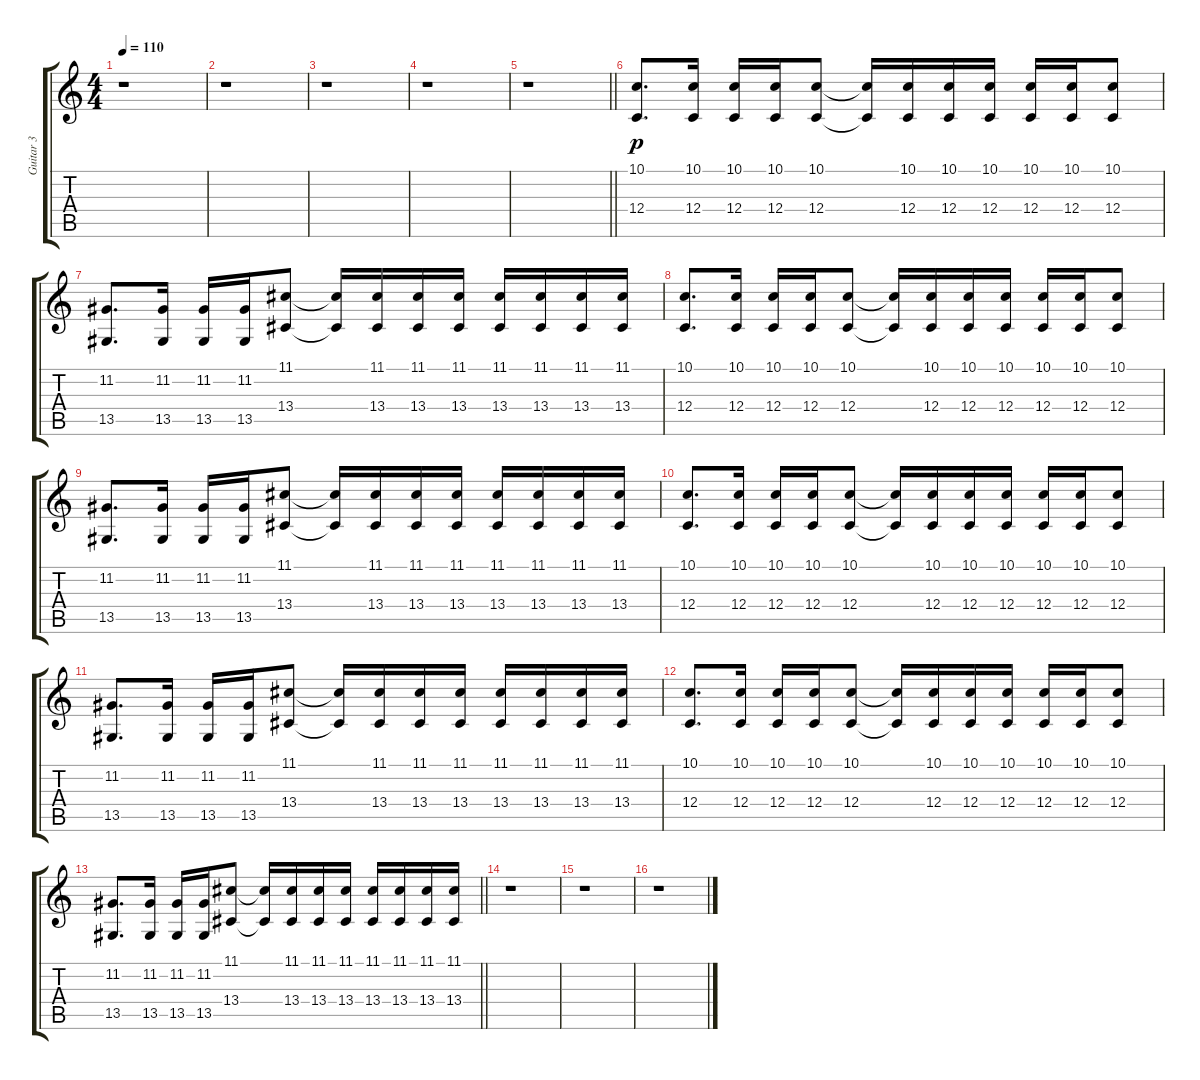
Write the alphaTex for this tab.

\track ("Guitar 3" "Guitar 3") {instrument lead2sawtooth}
\staff {score tabs}
\tuning (D4 A3 F3 C3 G2 D2) {hide}
\ts (4 4)
\tempo 110
\clef g2
\ks c
r.1{dy fff} |
r.1 |
r.1 |
r.1 |
\barLineRight lightlight
r.1 |
(10.1 12.4).8{d dy p} (10.1 12.4).16 (10.1 12.4).16 (10.1 12.4).16 (10.1 12.4).8 (10.1{t} 12.4{t}).16 (10.1 12.4).16 (10.1 12.4).16 (10.1 12.4).16 (10.1 12.4).16 (10.1 12.4).16 (10.1 12.4).8 |
(11.2 13.5).8{d} (11.2 13.5).16 (11.2 13.5).16 (11.2 13.5).16 (11.1 13.4).8 (11.1{t} 13.4{t}).16 (11.1 13.4).16 (11.1 13.4).16 (11.1 13.4).16 (11.1 13.4).16 (11.1 13.4).16 (11.1 13.4).16 (11.1 13.4).16 |
(10.1 12.4).8{d} (10.1 12.4).16 (10.1 12.4).16 (10.1 12.4).16 (10.1 12.4).8 (10.1{t} 12.4{t}).16 (10.1 12.4).16 (10.1 12.4).16 (10.1 12.4).16 (10.1 12.4).16 (10.1 12.4).16 (10.1 12.4).8 |
(11.2 13.5).8{d} (11.2 13.5).16 (11.2 13.5).16 (11.2 13.5).16 (11.1 13.4).8 (11.1{t} 13.4{t}).16 (11.1 13.4).16 (11.1 13.4).16 (11.1 13.4).16 (11.1 13.4).16 (11.1 13.4).16 (11.1 13.4).16 (11.1 13.4).16 |
(10.1 12.4).8{d} (10.1 12.4).16 (10.1 12.4).16 (10.1 12.4).16 (10.1 12.4).8 (10.1{t} 12.4{t}).16 (10.1 12.4).16 (10.1 12.4).16 (10.1 12.4).16 (10.1 12.4).16 (10.1 12.4).16 (10.1 12.4).8 |
(11.2 13.5).8{d} (11.2 13.5).16 (11.2 13.5).16 (11.2 13.5).16 (11.1 13.4).8 (11.1{t} 13.4{t}).16 (11.1 13.4).16 (11.1 13.4).16 (11.1 13.4).16 (11.1 13.4).16 (11.1 13.4).16 (11.1 13.4).16 (11.1 13.4).16 |
(10.1 12.4).8{d} (10.1 12.4).16 (10.1 12.4).16 (10.1 12.4).16 (10.1 12.4).8 (10.1{t} 12.4{t}).16 (10.1 12.4).16 (10.1 12.4).16 (10.1 12.4).16 (10.1 12.4).16 (10.1 12.4).16 (10.1 12.4).8 |
\barLineRight lightlight
(11.2 13.5).8{d} (11.2 13.5).16 (11.2 13.5).16 (11.2 13.5).16 (11.1 13.4).8 (11.1{t} 13.4{t}).16 (11.1 13.4).16 (11.1 13.4).16 (11.1 13.4).16 (11.1 13.4).16 (11.1 13.4).16 (11.1 13.4).16 (11.1 13.4).16 |
r.1 |
r.1 |
r.1
